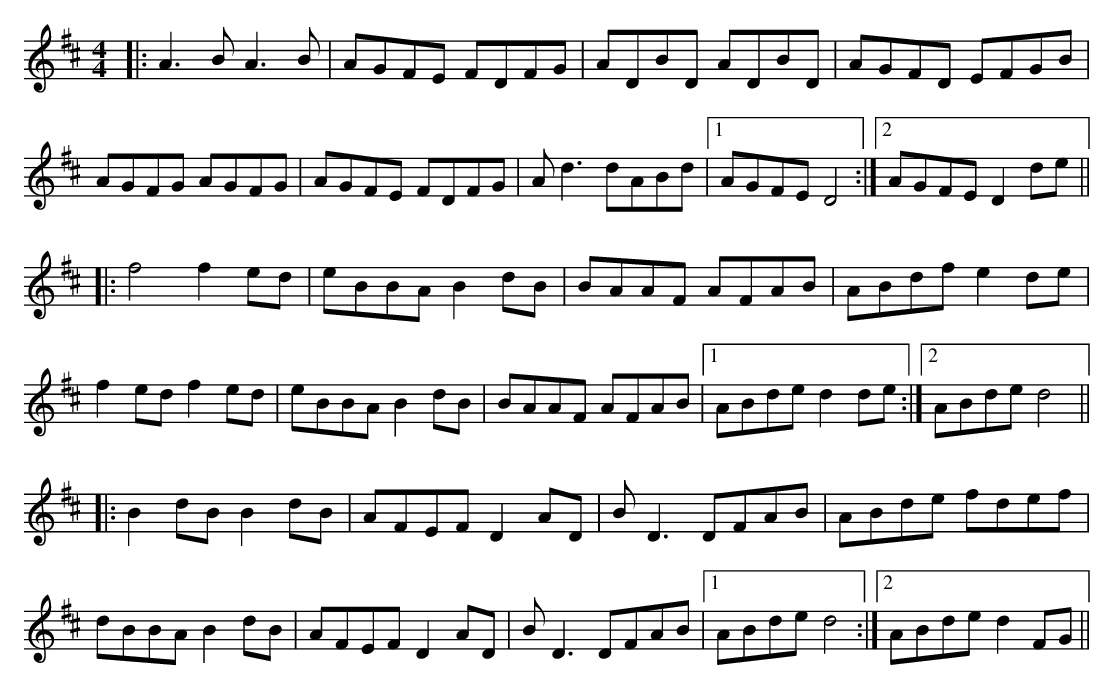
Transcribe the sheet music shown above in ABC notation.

X:1
M:4/4
K:D
|:A3B A3B|AGFE FDFG|ADBD ADBD|AGFD EFGB|
AGFG AGFG|AGFE FDFG|Ad3 dABd|1 AGFE D4:|2 AGFE D2de||
|:f4f2ed|eBBA B2dB|BAAF AFAB|ABdf e2de|
f2ed f2ed|eBBA B2dB|BAAF AFAB|1 ABde d2de:|2 ABde d4||
|:B2dB B2dB|AFEF D2AD|BD3 DFAB|ABde fdef|
dBBA B2dB|AFEF D2AD|BD3 DFAB|1 ABde d4:|2 ABde d2FG||
